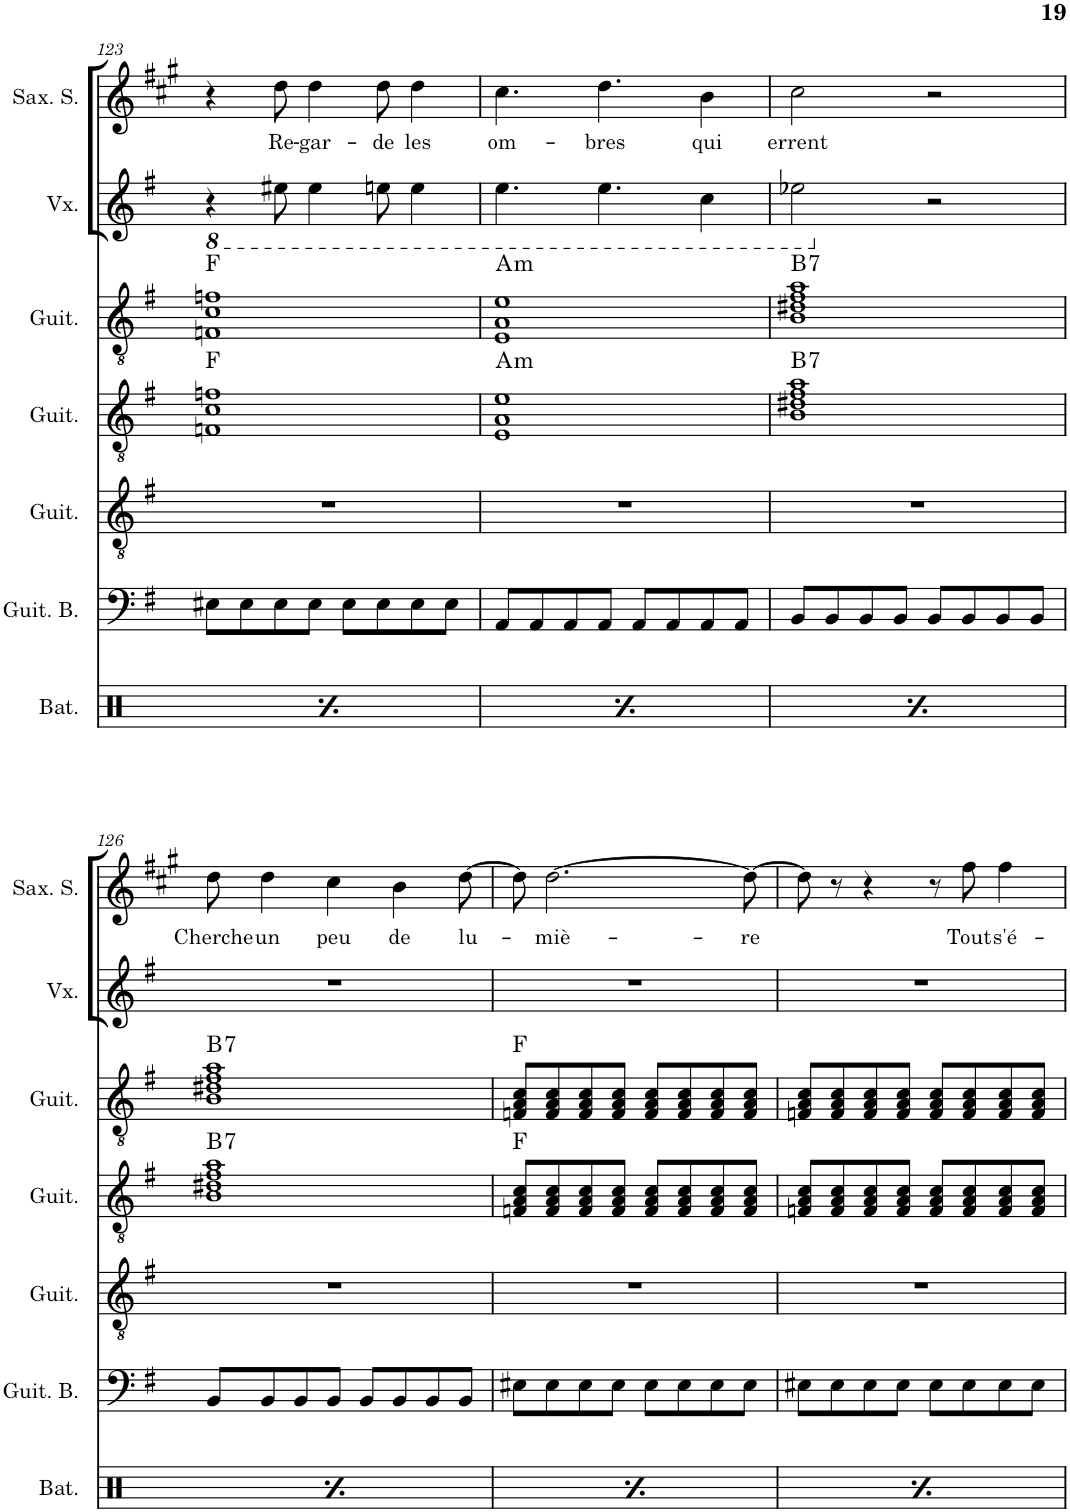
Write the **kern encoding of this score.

**kern	**kern	**kern	**kern	**kern	**harte	**kern	**kern	**text
*part7	*part6	*part5	*part4	*part3	*part3	*part2	*part1	*part1
*staff7	*staff6	*staff5	*staff4	*staff3	*	*staff2	*staff1	*staff1
*I"Batterie	*I"Guitare Basse	*I"Guitare Acoustique	*I"Guitare Acoustique	*I"Guitare Acoustique	*	*I"Voix	*I"Saxophone Soprano	*
*I'Bat.	*I'Guit. B.	*I'Guit.	*I'Guit.	*I'Guit.	*	*I'Vx.	*I'Sax. S.	*
!!LO:PB:g=z
*clefX	*clefF4	*clefGv2	*clefGv2	*clefGv2	*	*clefG2	*clefG2	*
*	*Trd7c12	*	*	*	*	*	*Trd1c2	*
*k[]	*k[f#]	*k[f#]	*k[f#]	*k[f#]	*	*k[f#]	*k[f#c#g#]	*
*M4/4	*M4/4	*M4/4	*M4/4	*M4/4	*	*M4/4	*M4/4	*
=123	=123	=123	=123	=123	=123	=123	=123	=123
*^	*	*	*	*	*	*	*	*
*	*	*	*	*	*	*	*8ba	*	*
4r	8Rf\	8E#X\L	1r	1Fn 1c 1fn	1Fn 1c 1fn	F:maj	4r	4r	.
.	8r	8E#\	.	.	.	.	.	.	.
!	!	!	!	!	!	!	!	!	!LO:LY:b
4Rcc/	4r	8E#\	.	.	.	.	8e#X\	8dd\	Re-
!	!	!	!	!	!	!	!	!	!LO:LY:b
.	.	8E#\J	.	.	.	.	4e#\	4dd\	-gar-
4r	8Rf\	8E#\L	.	.	.	.	.	.	.
!	!	!	!	!	!	!	!	!	!LO:LY:b
.	8r	8E#\	.	.	.	.	8en\	8dd\	-de
!	!	!	!	!	!	!	!	!	!LO:LY:b
4Rcc/	4r	8E#\	.	.	.	.	4e\	4dd\	les
.	.	8E#\J	.	.	.	.	.	.	.
=124	=124	=124	=124	=124	=124	=124	=124	=124	=124
!	!	!	!	!	!	!LO:H:kt=m	!	!	!LO:LY:b
4r	8Rf\	8AA/L	1r	1E 1A 1e	1E 1A 1e	A:min	4.e\	4.cc#\	om-
.	8r	8AA/	.	.	.	.	.	.	.
4Rcc/	4r	8AA/	.	.	.	.	.	.	.
!	!	!	!	!	!	!	!	!	!LO:LY:b
.	.	8AA/J	.	.	.	.	4.e\	4.dd\	-bres
4r	8Rf\	8AA/L	.	.	.	.	.	.	.
.	8r	8AA/	.	.	.	.	.	.	.
!	!	!	!	!	!	!	!	!	!LO:LY:b
4Rcc/	4r	8AA/	.	.	.	.	4c\	4b\	qui
.	.	8AA/J	.	.	.	.	.	.	.
=125	=125	=125	=125	=125	=125	=125	=125	=125	=125
!	!	!	!	!	!	!LO:H:kt=7	!	!	!LO:LY:b
4r	8Rf\	8BB/L	1r	1B 1d#X 1f# 1a	1B 1d#X 1f# 1a	B:7	2e-X\	2cc#\	errent
.	8r	8BB/	.	.	.	.	.	.	.
4Rcc/	4r	8BB/	.	.	.	.	.	.	.
.	.	8BB/J	.	.	.	.	.	.	.
*	*	*	*	*	*	*	*X8ba	*	*
4r	8Rf\	8BB/L	.	.	.	.	2r	2r	.
.	8r	8BB/	.	.	.	.	.	.	.
4Rcc/	4r	8BB/	.	.	.	.	.	.	.
.	.	8BB/J	.	.	.	.	.	.	.
!!LO:LB:g=z
=126	=126	=126	=126	=126	=126	=126	=126	=126	=126
!	!	!	!	!	!	!LO:H:kt=7	!	!	!LO:LY:b
4r	8Rf\	8BB/L	1r	1B 1d#X 1f# 1a	1B 1d#X 1f# 1a	B:7	1r	8dd\	Cherche
!	!	!	!	!	!	!	!	!	!LO:LY:b
.	8r	8BB/	.	.	.	.	.	4dd\	un
4Rcc/	4r	8BB/	.	.	.	.	.	.	.
!	!	!	!	!	!	!	!	!	!LO:LY:b
.	.	8BB/J	.	.	.	.	.	4cc#\	peu
4r	8Rf\	8BB/L	.	.	.	.	.	.	.
!	!	!	!	!	!	!	!	!	!LO:LY:b
.	8r	8BB/	.	.	.	.	.	4b\	de
4Rcc/	4r	8BB/	.	.	.	.	.	.	.
!	!	!	!	!	!	!	!	!	!LO:LY:b
.	.	8BB/J	.	.	.	.	.	[8dd\	lu-
=127	=127	=127	=127	=127	=127	=127	=127	=127	=127
4r	8Rf\	8E#X\L	1r	8Fn/ 8A/ 8c/L	8Fn/ 8A/ 8c/L	F:maj	1r	8dd\]	.
!	!	!	!	!	!	!	!	!	!LO:LY:b
.	8r	8E#\	.	8F/ 8A/ 8c/	8F/ 8A/ 8c/	.	.	[2.dd\	-miè-
4Rcc/	4r	8E#\	.	8F/ 8A/ 8c/	8F/ 8A/ 8c/	.	.	.	.
.	.	8E#\J	.	8F/ 8A/ 8c/J	8F/ 8A/ 8c/J	.	.	.	.
4r	8Rf\	8E#\L	.	8F/ 8A/ 8c/L	8F/ 8A/ 8c/L	.	.	.	.
.	8r	8E#\	.	8F/ 8A/ 8c/	8F/ 8A/ 8c/	.	.	.	.
4Rcc/	4r	8E#\	.	8F/ 8A/ 8c/	8F/ 8A/ 8c/	.	.	.	.
!	!	!	!	!	!	!	!	!	!LO:LY:b
.	.	8E#\J	.	8F/ 8A/ 8c/J	8F/ 8A/ 8c/J	.	.	8dd\_	-re
=128	=128	=128	=128	=128	=128	=128	=128	=128	=128
4r	8Rf\	8E#X\L	1r	8Fn/ 8A/ 8c/L	8Fn/ 8A/ 8c/L	.	1r	8dd\]	.
.	8r	8E#\	.	8F/ 8A/ 8c/	8F/ 8A/ 8c/	.	.	8r	.
4Rcc/	4r	8E#\	.	8F/ 8A/ 8c/	8F/ 8A/ 8c/	.	.	4r	.
.	.	8E#\J	.	8F/ 8A/ 8c/J	8F/ 8A/ 8c/J	.	.	.	.
4r	8Rf\	8E#\L	.	8F/ 8A/ 8c/L	8F/ 8A/ 8c/L	.	.	8r	.
!	!	!	!	!	!	!	!	!	!LO:LY:b
.	8r	8E#\	.	8F/ 8A/ 8c/	8F/ 8A/ 8c/	.	.	8ff#\	Tout
!	!	!	!	!	!	!	!	!	!LO:LY:b
4Rcc/	4r	8E#\	.	8F/ 8A/ 8c/	8F/ 8A/ 8c/	.	.	4ff#\	s'é-
.	.	8E#\J	.	8F/ 8A/ 8c/J	8F/ 8A/ 8c/J	.	.	.	.
*v	*v	*	*	*	*	*	*	*	*
=	=	=	=	=	=	=	=	=
*-	*-	*-	*-	*-	*-	*-	*-	*-
